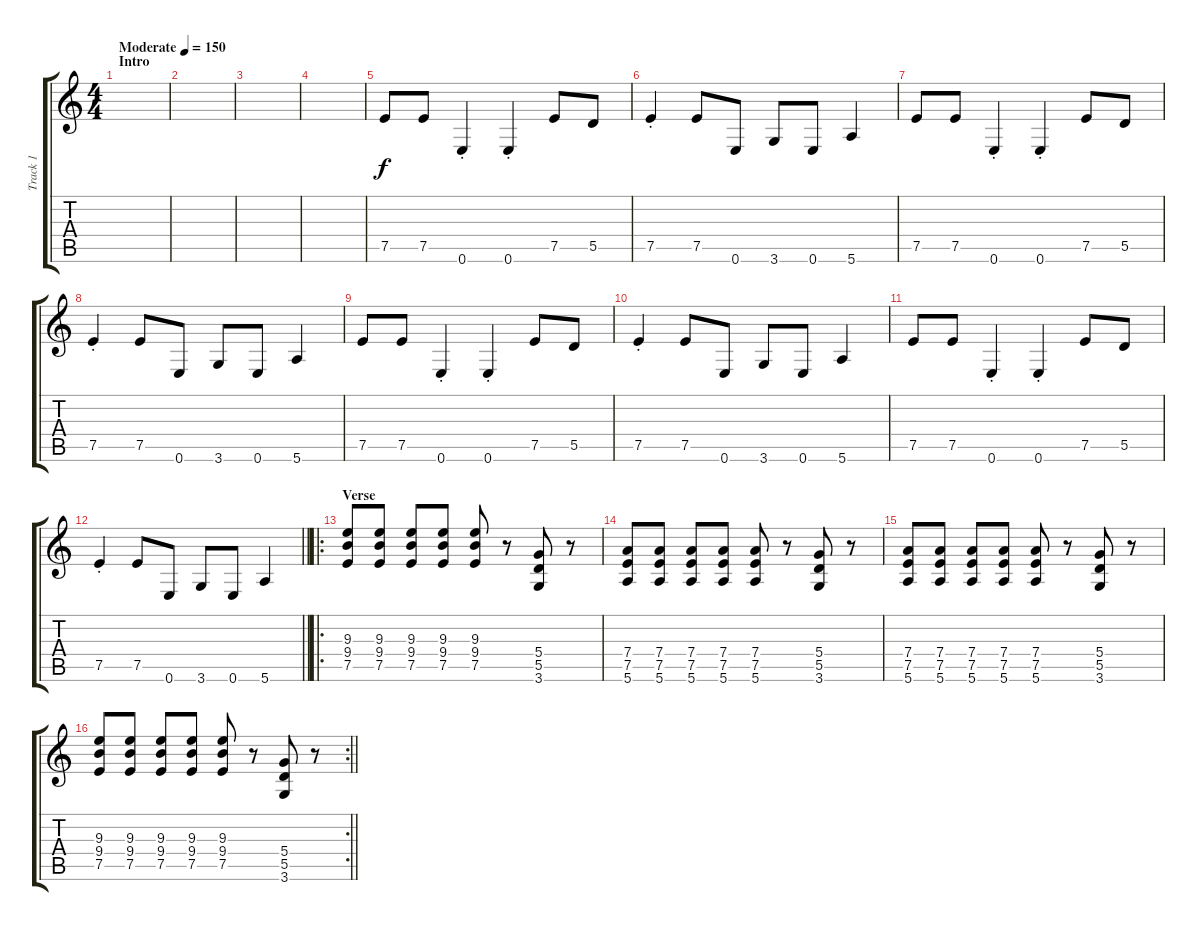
\track ("Track 1" "Track 1") {instrument overdrivenguitar}
\staff {score tabs}
\tuning (E4 B3 G3 D3 A2 E2) {hide}
\ts (4 4)
\section ("" "Intro")
\tempo (150 "Moderate")
\clef g2
\ks c
|
|
|
|
7.5.8 7.5.8 0.6{st}.4 0.6{st}.4 7.5.8 5.5.8 |
7.5{st}.4 7.5.8 0.6.8 3.6.8 0.6.8 5.6.4 |
7.5.8 7.5.8 0.6{st}.4 0.6{st}.4 7.5.8 5.5.8 |
7.5{st}.4 7.5.8 0.6.8 3.6.8 0.6.8 5.6.4 |
7.5.8 7.5.8 0.6{st}.4 0.6{st}.4 7.5.8 5.5.8 |
7.5{st}.4 7.5.8 0.6.8 3.6.8 0.6.8 5.6.4 |
7.5.8 7.5.8 0.6{st}.4 0.6{st}.4 7.5.8 5.5.8 |
\barLineRight lightlight
7.5{st}.4 7.5.8 0.6.8 3.6.8 0.6.8 5.6.4 |
\ro
\section ("" "Verse")
(9.3 9.4 7.5).8 (9.3 9.4 7.5).8 (9.3 9.4 7.5).8 (9.3 9.4 7.5).8 (9.3 9.4 7.5).8 r.8 (5.4 5.5 3.6).8 r.8 |
(7.4 7.5 5.6).8 (7.4 7.5 5.6).8 (7.4 7.5 5.6).8 (7.4 7.5 5.6).8 (7.4 7.5 5.6).8 r.8 (5.4 5.5 3.6).8 r.8 |
(7.4 7.5 5.6).8 (7.4 7.5 5.6).8 (7.4 7.5 5.6).8 (7.4 7.5 5.6).8 (7.4 7.5 5.6).8 r.8 (5.4 5.5 3.6).8 r.8 |
\rc 2
\barLineRight lightlight
(9.3 9.4 7.5).8 (9.3 9.4 7.5).8 (9.3 9.4 7.5).8 (9.3 9.4 7.5).8 (9.3 9.4 7.5).8 r.8 (5.4 5.5 3.6).8 r.8
